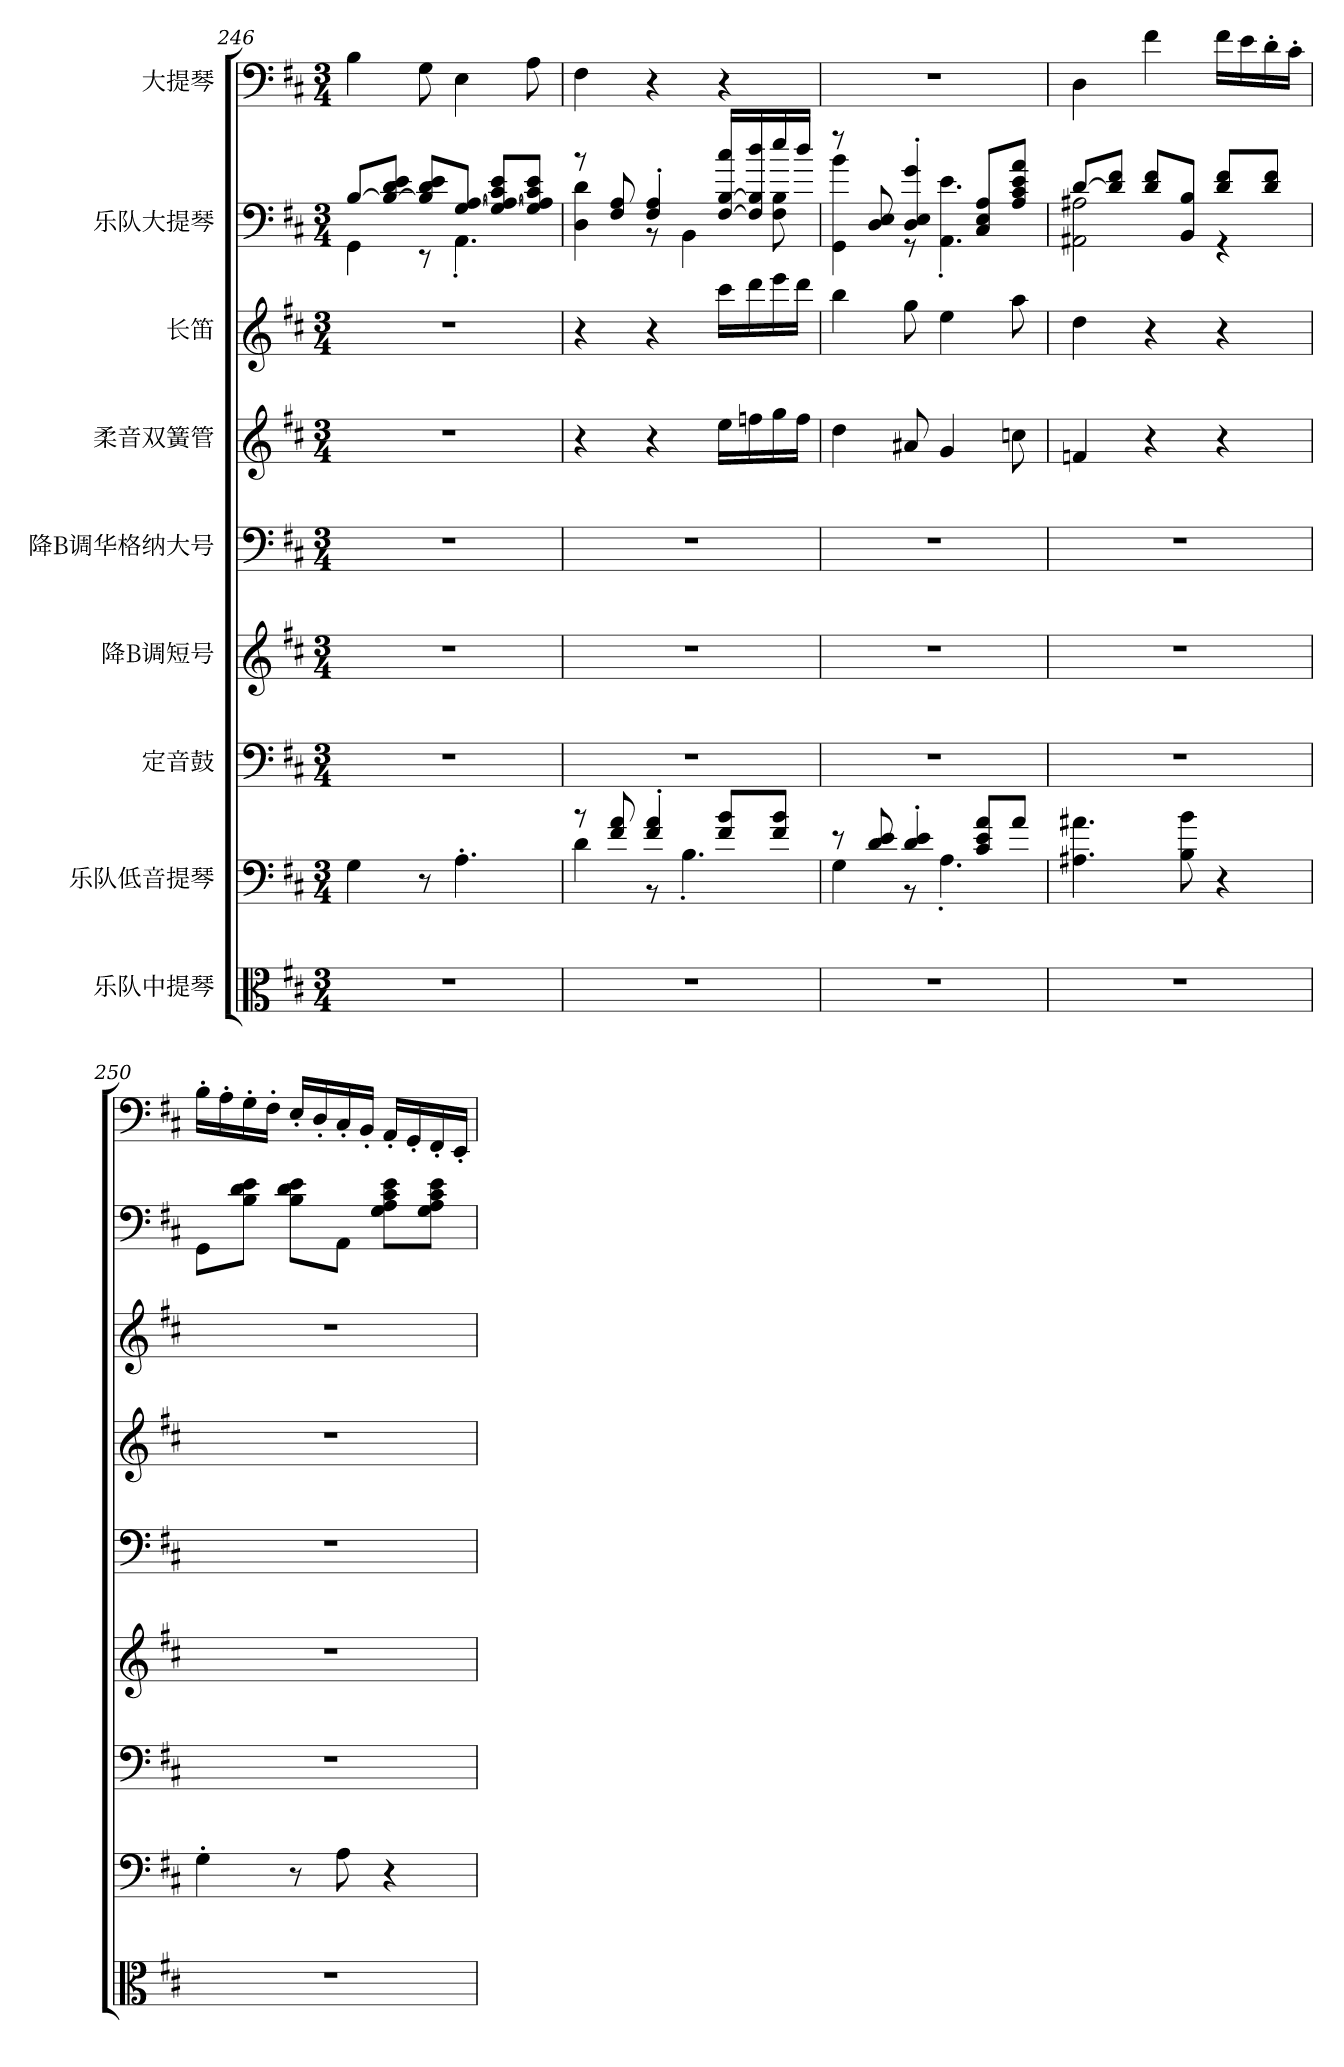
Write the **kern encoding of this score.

**kern	**kern	**kern	**kern	**kern	**kern	**kern	**kern	**kern
*part9	*part8	*part7	*part6	*part5	*part4	*part3	*part2	*part1
*staff9	*staff8	*staff7	*staff6	*staff5	*staff4	*staff3	*staff2	*staff1
*I"乐队中提琴	*I"乐队低音提琴	*I"定音鼓	*I"降B调短号	*I"降B调华格纳大号	*I"柔音双簧管	*I"长笛	*I"乐队大提琴	*I"大提琴
!!LO:PB:g=z
*clefC3	*clefF4	*clefF4	*clefG2	*clefF4	*clefG2	*clefG2	*clefF4	*clefF4
*	*ITrd7c12	*	*ITrd1c2	*ITrd1c2	*ITrd2c3	*	*	*
*k[f#c#]	*k[f#c#]	*k[f#c#]	*k[]	*k[]	*k[f#c#g#d#a#]	*k[f#c#]	*k[f#c#]	*k[f#c#]
*M3/4	*M3/4	*M3/4	*M3/4	*M3/4	*M3/4	*M3/4	*M3/4	*M3/4
=246	=246	=246	=246	=246	=246	=246	=246	=246
*	*	*	*	*	*	*	*^	*
2.r	4GG\	2.r	2.r	2.r	2.r	2.r	[8B/L	4GG\	4B\
.	.	.	.	.	.	.	8B/_ 8d/ 8e/J	.	.
.	8r	.	.	.	.	.	8B/] 8d/ 8e/L	8r	8G\
.	4.AA'\	.	.	.	.	.	[8G/ [8A/J	4.AA'\	4E\
.	.	.	.	.	.	.	8G/_ 8A/_ 8c#/ 8e/L	.	.
.	.	.	.	.	.	.	8G/] 8A/] 8c#/ 8e/J	.	8A\
=247	=247	=247	=247	=247	=247	=247	=247	=247	=247
*	*^	*	*	*	*	*	*	*	*
2.r	8r	4D\	2.r	2.r	2.r	4r	4r	8r	4D\ 4d\	4F#\
.	8F#/ 8A/	.	.	.	.	.	.	8F#/ 8A/	.	.
.	4F#/' 4A/'	8r	.	.	.	4r	4r	4F#/' 4A/'	8r	4r
.	.	4.BB'\	.	.	.	.	.	.	4BB\	.
.	8F#/ 8B/L	.	.	.	.	16cc#\LL	16ccc#\LL	[16F#/ [16B/ 16cc#/LL	.	4r
.	.	.	.	.	.	16ddn\	16ddd\	16F#/] 16B/] 16dd/	.	.
.	8F#/ 8B/J	.	.	.	.	16ee\	16eee\	16ee/	8F#\ 8B\	.
.	.	.	.	.	.	16dd\JJ	16ddd\JJ	16dd/JJ	.	.
=248	=248	=248	=248	=248	=248	=248	=248	=248	=248	=248
2.r	8r	4GG\	2.r	2.r	2.r	4b\	4bb\	8r	4GG\ 4b\	2.r
.	8D/ 8E/	.	.	.	.	.	.	8D/ 8E/	.	.
.	4D/' 4E/'	8r	.	.	.	8f##X/	8gg\	4D/' 4E/' 4g/'	8r	.
.	.	4.AA'\	.	.	.	4e/	4ee\	.	4.AA\' 4.e\'	.
.	8C#/ 8E/ 8A/L	.	.	.	.	.	.	8C#/ 8E/ 8A/L	.	.
.	8A/J	.	.	.	.	8an\	8aa\	8A/ 8c#/ 8e/ 8a/J	.	.
*	*v	*v	*	*	*	*	*	*	*	*
!!LO:PB:g=z
=249	=249	=249	=249	=249	=249	=249	=249	=249	=249
2.r	4.AA#X\ 4.A#X\	2.r	2.r	2.r	4dn/	4dd\	[8d/L	2AA#X\ 2A#X\	4D\
.	.	.	.	.	.	.	8d/] 8f#/J	.	.
.	.	.	.	.	4r	4r	8d/ 8f#/L	.	4f#\
.	8BB\ 8B\	.	.	.	.	.	8BB/ 8B/J	.	.
.	4r	.	.	.	4r	4r	8d/ 8f#/L	4r	16f#\LL
.	.	.	.	.	.	.	.	.	16e\
.	.	.	.	.	.	.	8d/ 8f#/J	.	16d'\
.	.	.	.	.	.	.	.	.	16c#'\JJ
*	*	*	*	*	*	*	*v	*v	*
=250	=250	=250	=250	=250	=250	=250	=250	=250
2.r	4GG'\	2.r	2.r	2.r	2.r	2.r	8GG\L	16B'\LL
.	.	.	.	.	.	.	.	16A'\
.	.	.	.	.	.	.	8B\ 8d\ 8e\J	16G'\
.	.	.	.	.	.	.	.	16F#'\JJ
.	8r	.	.	.	.	.	8B\ 8d\ 8e\L	16E'/LL
.	.	.	.	.	.	.	.	16D'/
.	8AA\	.	.	.	.	.	8AA\J	16C#'/
.	.	.	.	.	.	.	.	16BB'/JJ
.	4r	.	.	.	.	.	8G\ 8A\ 8c#\ 8e\L	16AA'/LL
.	.	.	.	.	.	.	.	16GG'/
.	.	.	.	.	.	.	8G\ 8A\ 8c#\ 8e\J	16FF#'/
.	.	.	.	.	.	.	.	16EE'/JJ
=	=	=	=	=	=	=	=	=
*-	*-	*-	*-	*-	*-	*-	*-	*-
